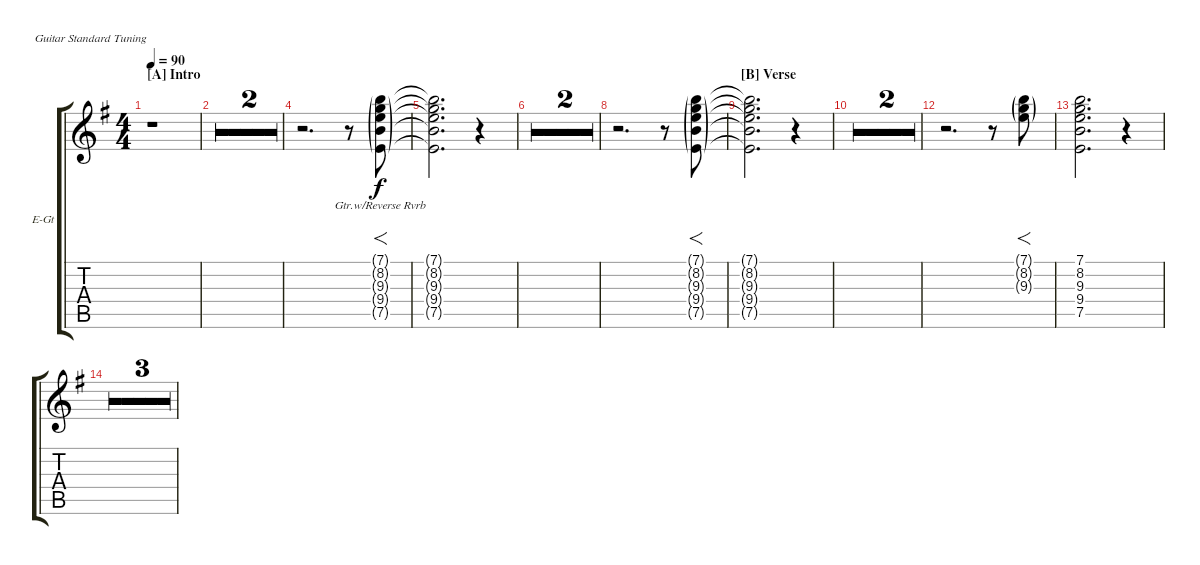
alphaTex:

\defaultSystemsLayout 4
\bracketExtendMode groupsimilarinstruments
\firstSystemTrackNameOrientation horizontal
\otherSystemsTrackNameOrientation horizontal
\track ("Ambient Guitar " "E-Gt") {multiBarRest instrument electricguitarclean}
\staff {score tabs}
\tuning (E4 B3 G3 D3 A2 E2)
\ts (4 4)
\section ("A" "Intro")
\tempo 90
\clef g2
\ks g
r.1{dy f instrument electricguitarclean} |
r.1 |
r.1 |
r.2{d} r.8 (7.5{g} 9.4{g} 9.3{g} 8.2{g} 7.1{g}).8{f lyrics (0 "Gtr.w/Reverse Rvrb") lyrics (1 "") lyrics (2 "") lyrics (3 "") lyrics (4 "")} |
(7.5{t} 9.4{t} 9.3{t} 8.2{t} 7.1{t}).2{d} r.4 |
r.1 |
r.1 |
r.2{d} r.8 (7.5{g} 9.4{g} 9.3{g} 8.2{g} 7.1{g}).8{f} |
\section ("B" "Verse")
(7.5{t} 9.4{t} 9.3{t} 8.2{t} 7.1{t}).2{d} r.4 |
r.1 |
r.1 |
r.2{d} r.8 (9.3{g} 8.2{g} 7.1{g}).8{f} |
\scale
0.65066 (7.5 9.4 9.3 8.2 7.1).2{d} r.4 |
\scale
0.349457 r.1 |
\scale 0
r.1 |
\scale 0
r.1
